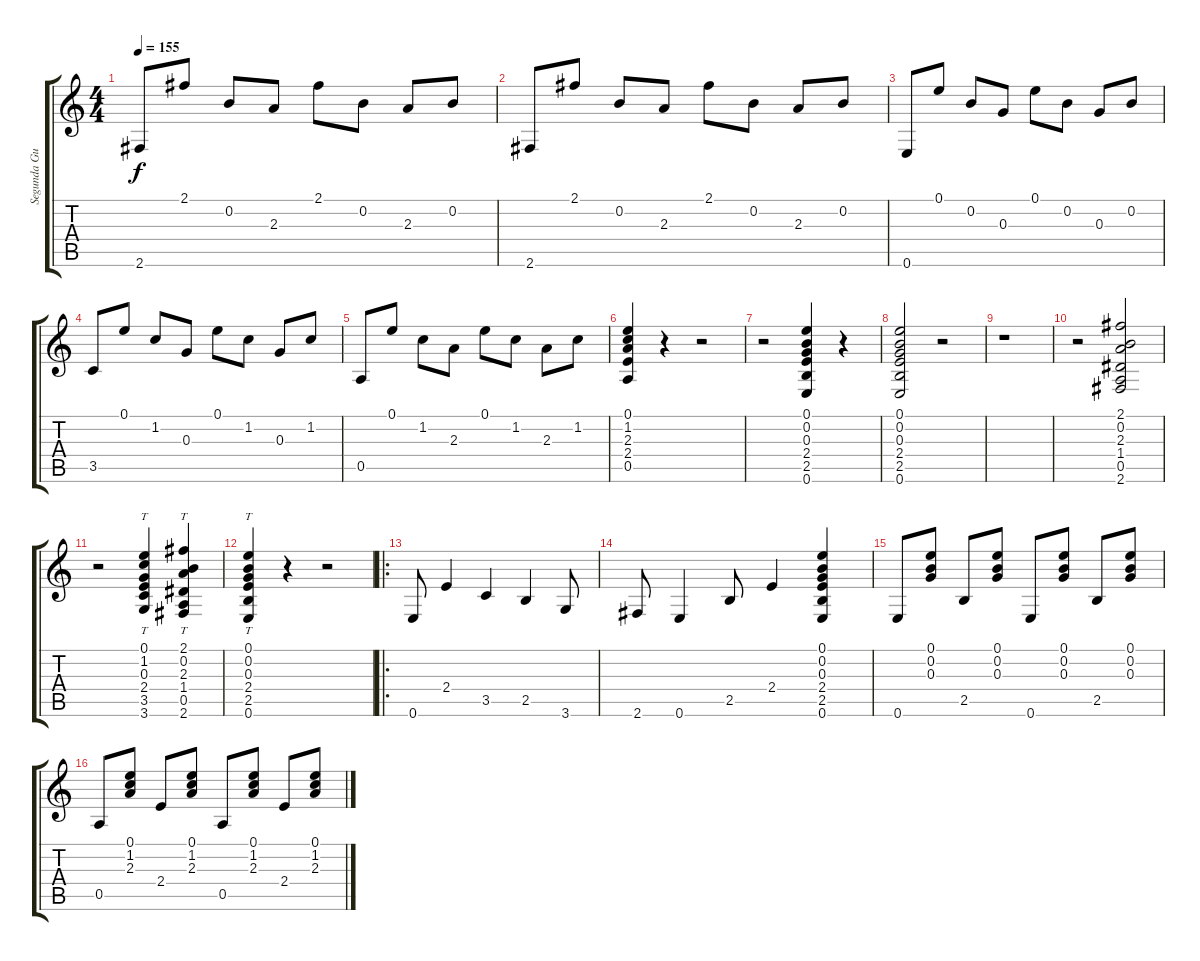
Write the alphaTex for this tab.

\track ("Segunda Guitarra" "Segunda Gu") {instrument acousticguitarnylon}
\staff {score tabs}
\tuning (E4 B3 G3 D3 A2 E2) {hide}
\ts (4 4)
\tempo 155
\clef g2
\ks c
2.6.8{dy f} 2.1.8 0.2.8 2.3.8 2.1.8 0.2.8 2.3.8 0.2.8 |
2.6.8 2.1.8 0.2.8 2.3.8 2.1.8 0.2.8 2.3.8 0.2.8 |
0.6.8 0.1.8 0.2.8 0.3.8 0.1.8 0.2.8 0.3.8 0.2.8 |
3.5.8 0.1.8 1.2.8 0.3.8 0.1.8 1.2.8 0.3.8 1.2.8 |
0.5.8 0.1.8 1.2.8 2.3.8 0.1.8 1.2.8 2.3.8 1.2.8 |
(0.1 1.2 2.3 2.4 0.5).4 r.4 r.2 |
r.2 (0.1 0.2 0.3 2.4 2.5 0.6).4 r.4 |
(0.1 0.2 0.3 2.4 2.5 0.6).2 r.2 |
r.1 |
r.2 (2.1 0.2 2.3 1.4 0.5 2.6).2 |
r.2 (0.1 1.2 0.3 2.4 3.5 3.6).4{tt} (2.1 0.2 2.3 1.4 0.5 2.6).4{tt} |
(0.1 0.2 0.3 2.4 2.5 0.6).4{tt} r.4 r.2 |
\ro
0.6.8 2.4.4 3.5.4 2.5.4 3.6.8 |
2.6.8 0.6.4 2.5.8 2.4.4 (0.1 0.2 0.3 2.4 2.5 0.6).4 |
0.6.8 (0.1 0.2 0.3).8 2.5.8 (0.1 0.2 0.3).8 0.6.8 (0.1 0.2 0.3).8 2.5.8 (0.1 0.2 0.3).8 |
0.5.8 (0.1 1.2 2.3).8 2.4.8 (0.1 1.2 2.3).8 0.5.8 (0.1 1.2 2.3).8 2.4.8 (0.1 1.2 2.3).8
